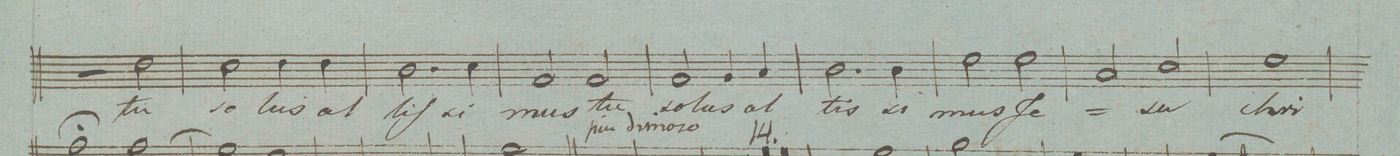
**kern	**text	**dynam
*I"Baſso. Tutti._ i Solo	*	*
*clefF4	*	*
*k[]	*	*
*met(c)	*	*
*M4/4	*	*
2r	.	.
2F\	tu	.
=22	=22	=22
2E\	so-	.
4F\	-lus	.
4F\	al-	.
=23	=23	=23
2.D\	-tiſ-	.
4E\	-si-	.
=24	=24	=24
2AA/	-mus	.
2AA/	tu	.
=25	=25	=25
2AA/	so-	.
4BB/	-lus	.
4C/	al-	.
=26	=26	=26
2.D\	-tis-	.
4D\	-si-	.
=27	=27	=27
2G\	-mus	.
2G\	Je-	.
=28	=28	=28
2C/	.	.
2E/	-su	.
=29	=29	=29
1G	chri-	.
=30	=30	=30
*-	*-	*-
